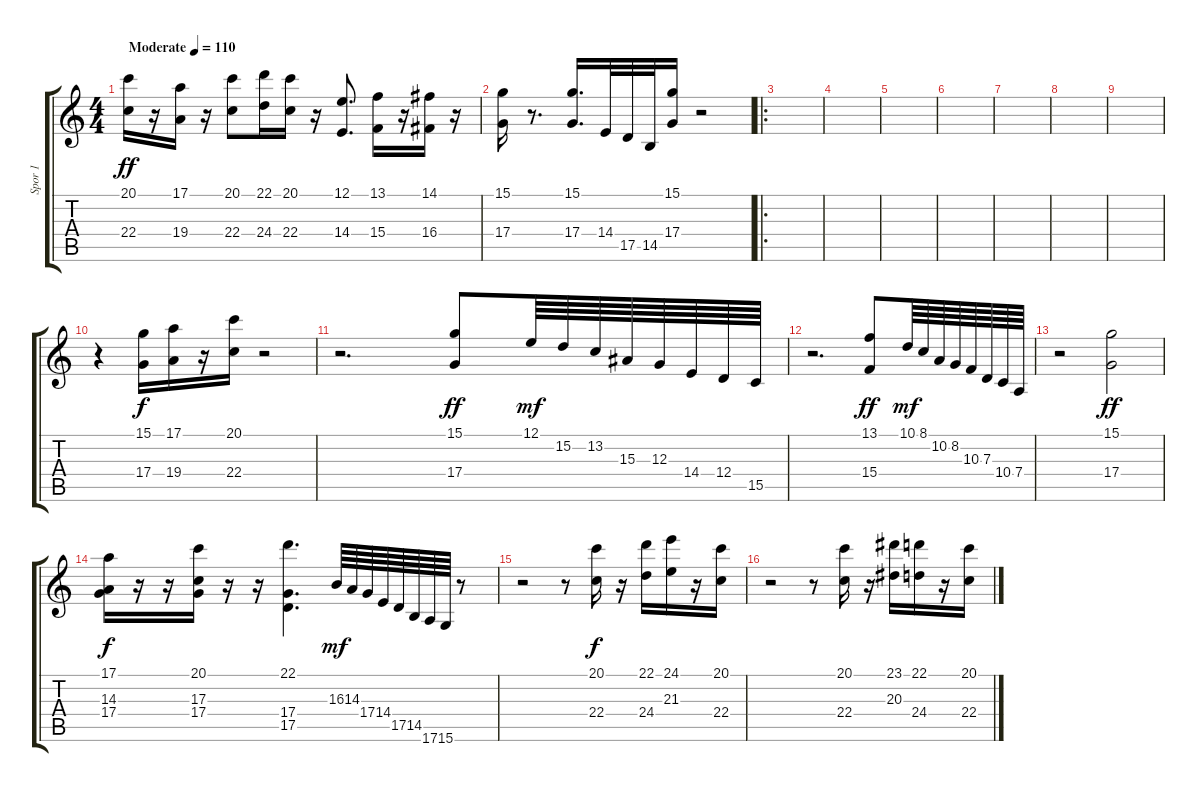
\track ("Spor 1" "Spor 1") {instrument trombone}
\staff {score tabs}
\tuning (E4 B3 G3 D3 A2 E2) {hide}
\ts (4 4)
\tempo (110 "Moderate")
\clef g2
\ks c
(20.1 22.4).16{dy ff instrument trombone} r.16 (17.1 19.4).16 r.16 (20.1 22.4).8 (22.1 24.4).16 (20.1 22.4).16 r.16 (12.1 14.4).8{d} (13.1 15.4).16 r.16 (14.1 16.4).16 r.16 |
(15.1 17.4).16 r.8{d} (15.1 17.4).16{d} 14.4.32 17.5.32 14.5.32 (15.1 17.4).16 r.2 |
\ro
|
|
|
|
|
|
|
r.4 (15.1 17.4).16{dy f} (17.1 19.4).16 r.16 (20.1 22.4).16 r.2 |
r.2{d} (15.1 17.4).8{dy ff} 12.1.64{dy mf} 15.2.64 13.2.64 15.3.64 12.3.64 14.4.64 12.4.64 15.5.64 |
r.2{d} (13.1 15.4).8{dy ff} 10.1.64{dy mf} 8.1.64 10.2.64 8.2.64 10.3.64 7.3.64 10.4.64 7.4.64 |
r.2 (15.1 17.4).2{dy ff} |
(17.1 14.3 17.4).16{dy f} r.16 r.16 (20.1 17.3 17.4).16 r.16 r.16 (22.1 17.4 17.5).4{d volume 14} 16.3.64{dy mf} 14.3.64 17.4.64 14.4.64 17.5.64 14.5.64 17.6.64 15.6.64 r.8 |
r.2 r.8 (20.1 22.4).16{dy f} r.16 (22.1 24.4).16 (24.1 21.3).16 r.16 (20.1 22.4).16 |
r.2 r.8 (20.1 22.4).16 r.16 (23.1 20.3).16 (22.1 24.4).16 r.16 (20.1 22.4).16
